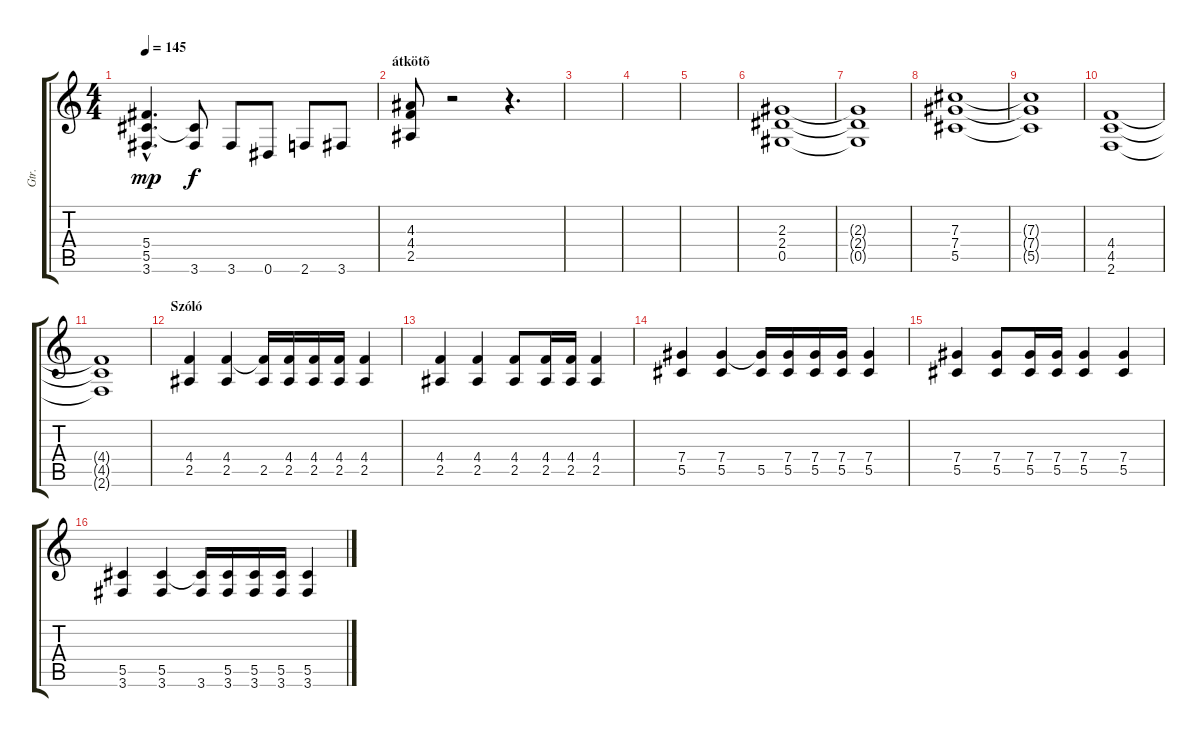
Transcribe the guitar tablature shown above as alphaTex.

\track ("Gtr." "Gtr.") {instrument overdrivenguitar}
\staff {score tabs}
\tuning (Eb4 Bb3 Gb3 Db3 Ab2 Eb2) {hide}
\ts (4 4)
\tempo 145
\clef g2
\ks c
(5.4{hac} 5.5{hac} 3.6{hac}).4{d dy mp} (5.5{t} 3.6).8{dy f} 3.6.8 0.6.8 2.6.8 3.6.8 |
\section ("" "átkötõ")
(4.3 4.4 2.5).8 r.2 r.4{d} |
|
|
|
(2.3 2.4 0.5).1 |
(2.3{t} 2.4{t} 0.5{t}).1 |
(7.3 7.4 5.5).1 |
(7.3{t} 7.4{t} 5.5{t}).1 |
(4.4 4.5 2.6).1 |
(4.4{t} 4.5{t} 2.6{t}).1 |
\section ("" "Szóló")
(4.4 2.5).4{volume 10 balance 8 instrument overdrivenguitar} (4.4 2.5).4 (4.4{t} 2.5).16 (4.4 2.5).16 (4.4 2.5).16 (4.4 2.5).16 (4.4 2.5).4 |
(4.4 2.5).4 (4.4 2.5).4 (4.4 2.5).8 (4.4 2.5).16 (4.4 2.5).16 (4.4 2.5).4 |
(7.4 5.5).4 (7.4 5.5).4 (7.4{t} 5.5).16 (7.4 5.5).16 (7.4 5.5).16 (7.4 5.5).16 (7.4 5.5).4 |
(7.4 5.5).4 (7.4 5.5).8 (7.4 5.5).16 (7.4 5.5).16 (7.4 5.5).4 (7.4 5.5).4 |
(5.5 3.6).4 (5.5 3.6).4 (5.5{t} 3.6).16 (5.5 3.6).16 (5.5 3.6).16 (5.5 3.6).16 (5.5 3.6).4
